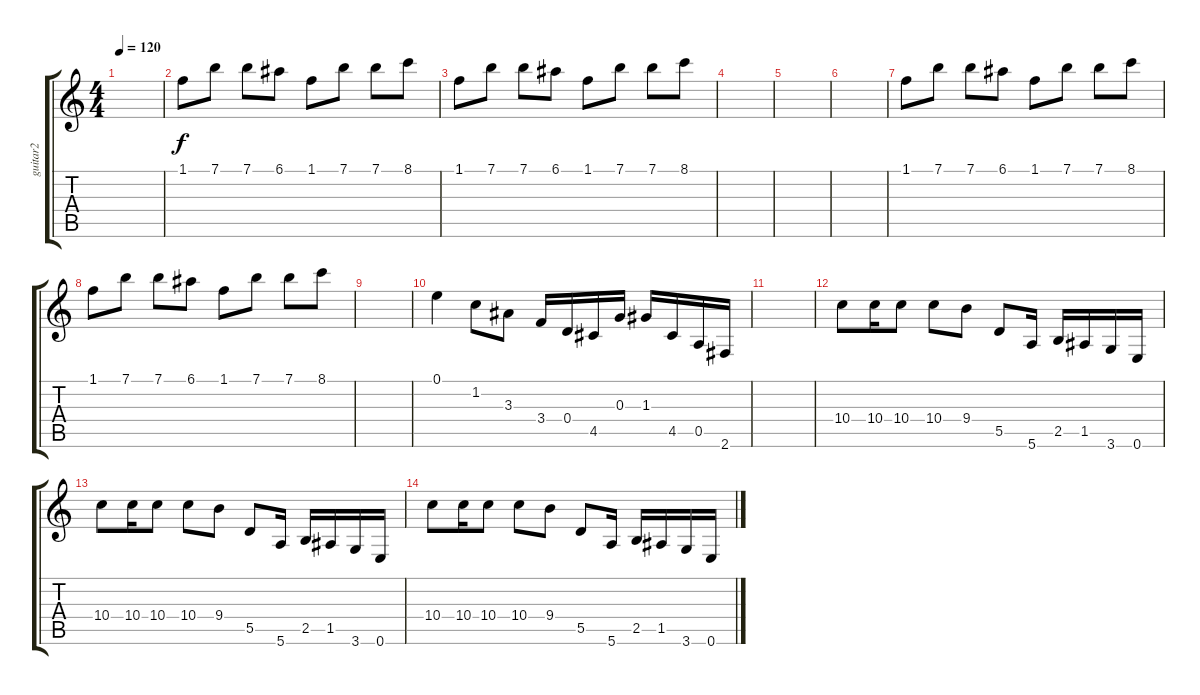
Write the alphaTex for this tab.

\track ("guitar2" "guitar2") {instrument distortionguitar}
\staff {score tabs}
\tuning (E4 B3 G3 D3 A2 E2) {hide}
\ts (4 4)
\tempo 120
\clef g2
\ks c
|
1.1.8 7.1.8 7.1.8 6.1.8 1.1.8 7.1.8 7.1.8 8.1.8 |
1.1.8 7.1.8 7.1.8 6.1.8 1.1.8 7.1.8 7.1.8 8.1.8 |
|
|
|
1.1.8 7.1.8 7.1.8 6.1.8 1.1.8 7.1.8 7.1.8 8.1.8 |
1.1.8 7.1.8 7.1.8 6.1.8 1.1.8 7.1.8 7.1.8 8.1.8 |
|
0.1.4 1.2.8 3.3.8 3.4.16 0.4.16 4.5.16 0.3.16 1.3.16 4.5.16 0.5.16 2.6.16 |
|
10.4.8 10.4.16 10.4.8 10.4.8 9.4.8 5.5.8 5.6.16 2.5.16 1.5.16 3.6.16 0.6.16 |
10.4.8 10.4.16 10.4.8 10.4.8 9.4.8 5.5.8 5.6.16 2.5.16 1.5.16 3.6.16 0.6.16 |
10.4.8 10.4.16 10.4.8 10.4.8 9.4.8 5.5.8 5.6.16 2.5.16 1.5.16 3.6.16 0.6.16
